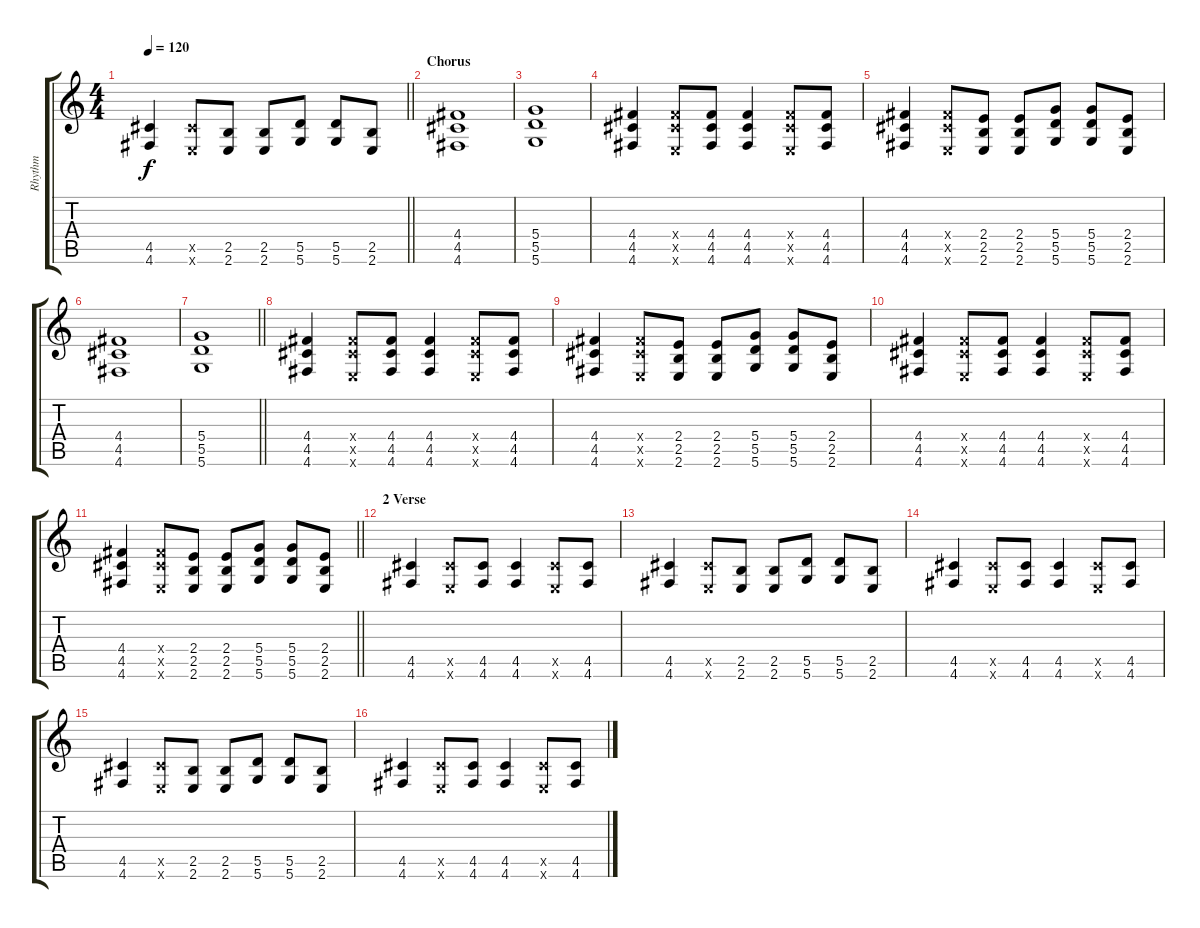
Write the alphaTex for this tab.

\track ("Rhythm" "Rhythm") {instrument distortionguitar}
\staff {score tabs}
\tuning (E4 B3 G3 D3 A2 D2) {hide}
\ts (4 4)
\tempo 120
\clef g2
\barLineRight lightlight
\ks c
(4.5 4.6).4{dy f} (4.5{x} 2.6{x}).8 (2.5 2.6).8 (2.5 2.6).8 (5.5 5.6).8 (5.5 5.6).8 (2.5 2.6).8 |
\section ("" "Chorus")
(4.4 4.5 4.6).1 |
(5.4 5.5 5.6).1 |
(4.4 4.5 4.6).4 (4.4{x} 4.5{x} 2.6{x}).8 (4.4 4.5 4.6).8 (4.4 4.5 4.6).4 (4.4{x} 4.5{x} 2.6{x}).8 (4.4 4.5 4.6).8 |
(4.4 4.5 4.6).4 (4.4{x} 4.5{x} 2.6{x}).8 (2.4 2.5 2.6).8 (2.4 2.5 2.6).8 (5.4 5.5 5.6).8 (5.4 5.5 5.6).8 (2.4 2.5 2.6).8 |
(4.4 4.5 4.6).1 |
\barLineRight lightlight
(5.4 5.5 5.6).1 |
\section ("" "")
(4.4 4.5 4.6).4 (4.4{x} 4.5{x} 2.6{x}).8 (4.4 4.5 4.6).8 (4.4 4.5 4.6).4 (4.4{x} 4.5{x} 2.6{x}).8 (4.4 4.5 4.6).8 |
(4.4 4.5 4.6).4 (4.4{x} 4.5{x} 2.6{x}).8 (2.4 2.5 2.6).8 (2.4 2.5 2.6).8 (5.4 5.5 5.6).8 (5.4 5.5 5.6).8 (2.4 2.5 2.6).8 |
(4.4 4.5 4.6).4 (4.4{x} 4.5{x} 2.6{x}).8 (4.4 4.5 4.6).8 (4.4 4.5 4.6).4 (4.4{x} 4.5{x} 2.6{x}).8 (4.4 4.5 4.6).8 |
\barLineRight lightlight
(4.4 4.5 4.6).4 (4.4{x} 4.5{x} 2.6{x}).8 (2.4 2.5 2.6).8 (2.4 2.5 2.6).8 (5.4 5.5 5.6).8 (5.4 5.5 5.6).8 (2.4 2.5 2.6).8 |
\section ("" "2 Verse")
(4.5 4.6).4 (4.5{x} 2.6{x}).8 (4.5 4.6).8 (4.5 4.6).4 (4.5{x} 2.6{x}).8 (4.5 4.6).8 |
(4.5 4.6).4 (4.5{x} 2.6{x}).8 (2.5 2.6).8 (2.5 2.6).8 (5.5 5.6).8 (5.5 5.6).8 (2.5 2.6).8 |
(4.5 4.6).4 (4.5{x} 2.6{x}).8 (4.5 4.6).8 (4.5 4.6).4 (4.5{x} 2.6{x}).8 (4.5 4.6).8 |
(4.5 4.6).4 (4.5{x} 2.6{x}).8 (2.5 2.6).8 (2.5 2.6).8 (5.5 5.6).8 (5.5 5.6).8 (2.5 2.6).8 |
(4.5 4.6).4 (4.5{x} 2.6{x}).8 (4.5 4.6).8 (4.5 4.6).4 (4.5{x} 2.6{x}).8 (4.5 4.6).8
